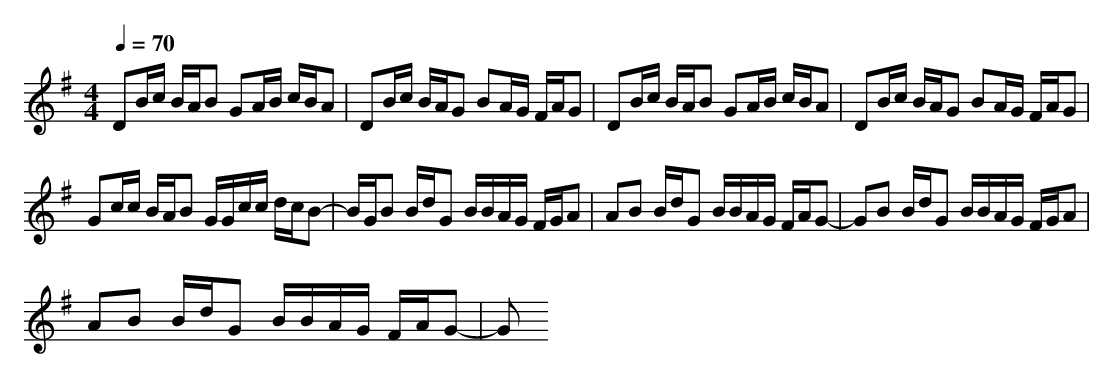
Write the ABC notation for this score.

X:1
T:
M: 4/4
L: 1/8
Q:1/4=70
K:G % 1 sharps
DB/2c/2 B/2A/2B GA/2B/2 c/2B/2A|DB/2c/2 B/2A/2G BA/2G/2 F/2A/2G|DB/2c/2 B/2A/2B GA/2B/2 c/2B/2A|DB/2c/2 B/2A/2G BA/2G/2 F/2A/2G|
Gc/2c/2 B/2A/2B G/2G/2c/2c/2 d/2c/2B-|B/2G/2B B/2d/2G B/2B/2A/2G/2 F/2G/2A|AB B/2d/2G B/2B/2A/2G/2 F/2A/2G-|GB B/2d/2G B/2B/2A/2G/2 F/2G/2A|
AB B/2d/2G B/2B/2A/2G/2 F/2A/2G-|G
